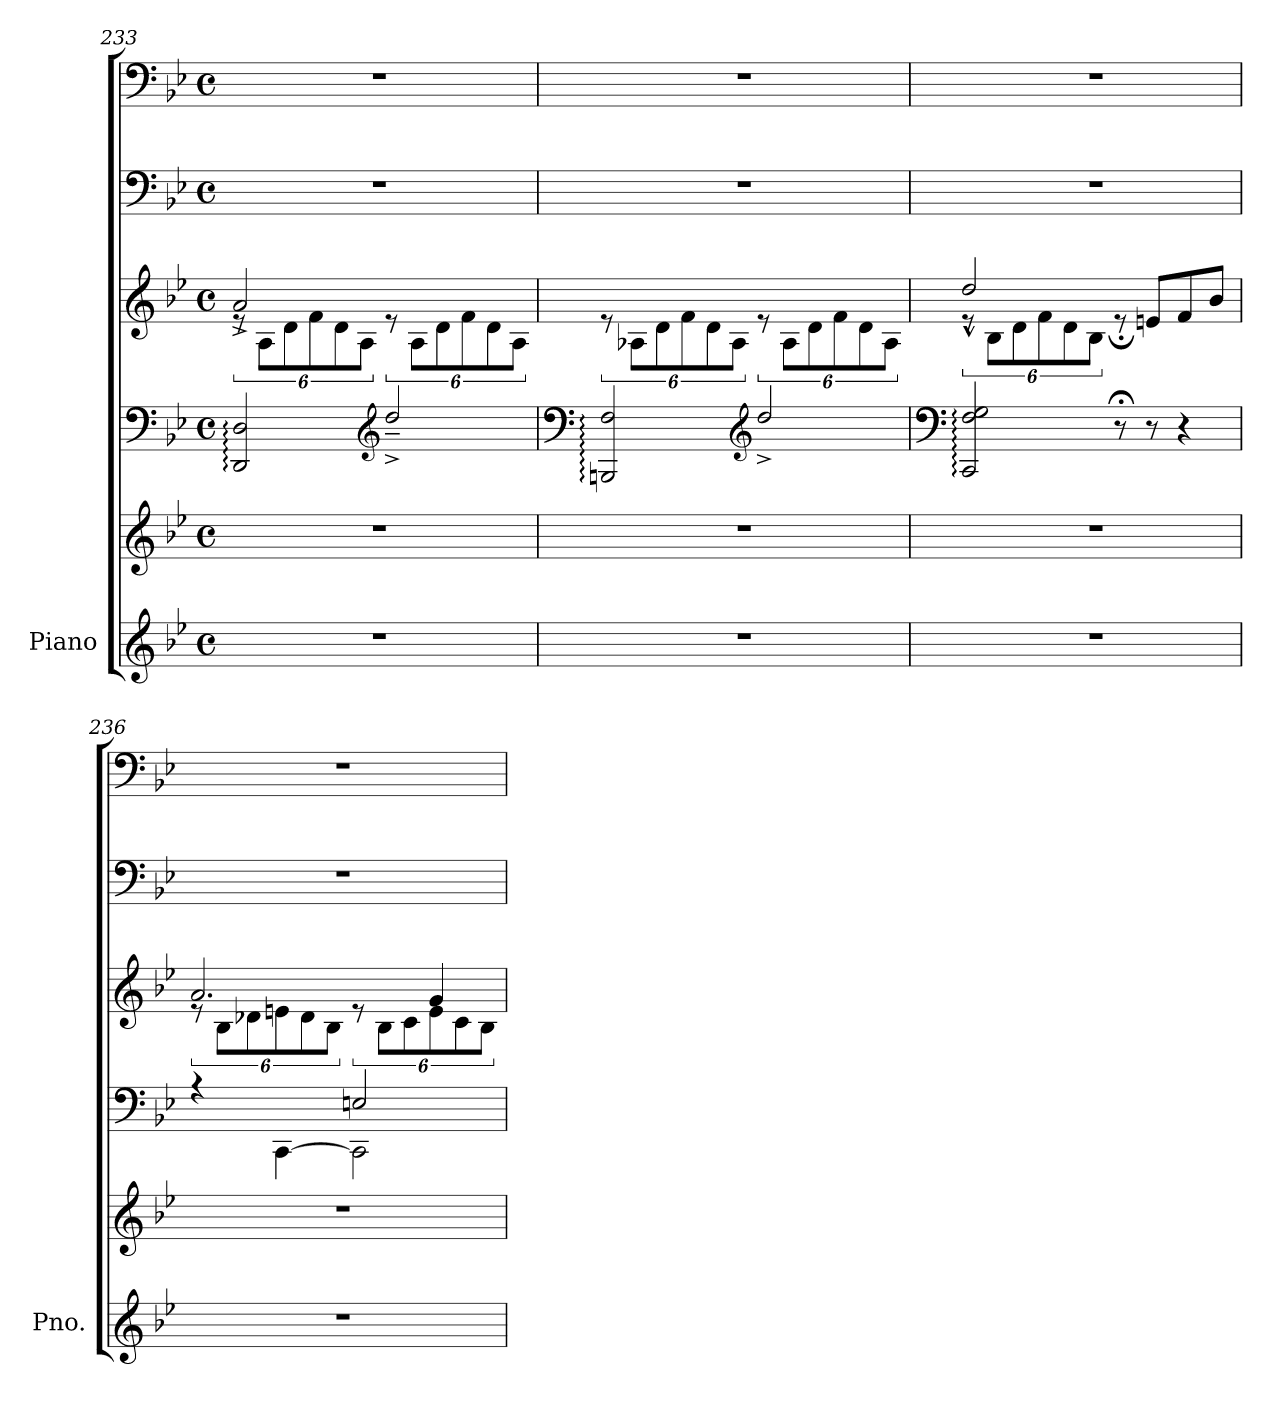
**kern	**kern	**kern	**kern	**kern	**kern
*part1	*part1	*part1	*part1	*part1	*part1
*staff6	*staff5	*staff4	*staff3	*staff2	*staff1
*I"Piano	*	*	*	*	*
*I'Pno.	*	*	*	*	*
!!LO:LB:g=z
*clefG2	*clefG2	*clefF4	*clefG2	*clefF4	*clefF4
*k[b-e-]	*k[b-e-]	*k[b-e-]	*k[b-e-]	*k[b-e-]	*k[b-e-]
*M4/4	*M4/4	*M4/4	*M4/4	*M4/4	*M4/4
*met(c)	*met(c)	*met(c)	*met(c)	*met(c)	*met(c)
=233	=233	=233	=233	=233	=233
*	*	*	*^	*	*
1r	1r	2DD/: 2D/:	12re	2a^/	1r	1r
.	.	.	12A\L	.	.	.
.	.	.	12d\	.	.	.
.	.	.	12f\	.	.	.
.	.	.	12d\	.	.	.
.	.	.	12A\J	.	.	.
*	*	*clefG2	*	*	*	*
.	.	2dd~^/	12re	2ryy	.	.
.	.	.	12A\L	.	.	.
.	.	.	12d\	.	.	.
.	.	.	12f\	.	.	.
.	.	.	12d\	.	.	.
.	.	.	12A\J	.	.	.
=234	=234	=234	=234	=234	=234	=234
*	*	*clefF4	*	*	*	*
1r	1r	2BBBn/: 2F/:	12re	2ryy	1r	1r
.	.	.	12A-X\L	.	.	.
.	.	.	12d\	.	.	.
.	.	.	12f\	.	.	.
.	.	.	12d\	.	.	.
.	.	.	12A-\J	.	.	.
*	*	*clefG2	*	*	*	*
.	.	2dd^/	12re	2ryy	.	.
.	.	.	12A-\L	.	.	.
.	.	.	12d\	.	.	.
.	.	.	12f\	.	.	.
.	.	.	12d\	.	.	.
.	.	.	12A-\J	.	.	.
=235	=235	=235	=235	=235	=235	=235
*	*	*clefF4	*	*	*	*
*	*	*	*	*	*	*MM50
1r	1r	2CC/: 2F/: 2G/:	12re	2dd^^/	1r	1r
.	.	.	12B-\L	.	.	.
.	.	.	12d\	.	.	.
.	.	.	12f\	.	.	.
.	.	.	12d\	.	.	.
.	.	.	12B-\J	.	.	.
.	.	8r;<	2ryy	8r;<e	.	.
.	.	8r	.	8en/L	.	.
.	.	4r	.	8f/	.	.
.	.	.	.	8b-/J	.	.
!!LO:LB:g=z
=236	=236	=236	=236	=236	=236	=236
*	*	*	*	*	*	*MM50
*	*	*^	*	*	*	*
1r	1r	2ryy	4rA	12re	2.a/	1r	1r
.	.	.	.	12B-\L	.	.	.
.	.	.	.	12d-X\	.	.	.
.	.	.	[4CC\	12en\	.	.	.
.	.	.	.	12d-\	.	.	.
.	.	.	.	12B-\J	.	.	.
.	.	2En/	2CC\]	12re	.	.	.
.	.	.	.	12B-\L	.	.	.
.	.	.	.	12c\	.	.	.
.	.	.	.	12e\	4g/	.	.
.	.	.	.	12c\	.	.	.
.	.	.	.	12B-\J	.	.	.
*	*	*v	*v	*	*	*	*
*	*	*	*v	*v	*	*
=	=	=	=	=	=
*-	*-	*-	*-	*-	*-
